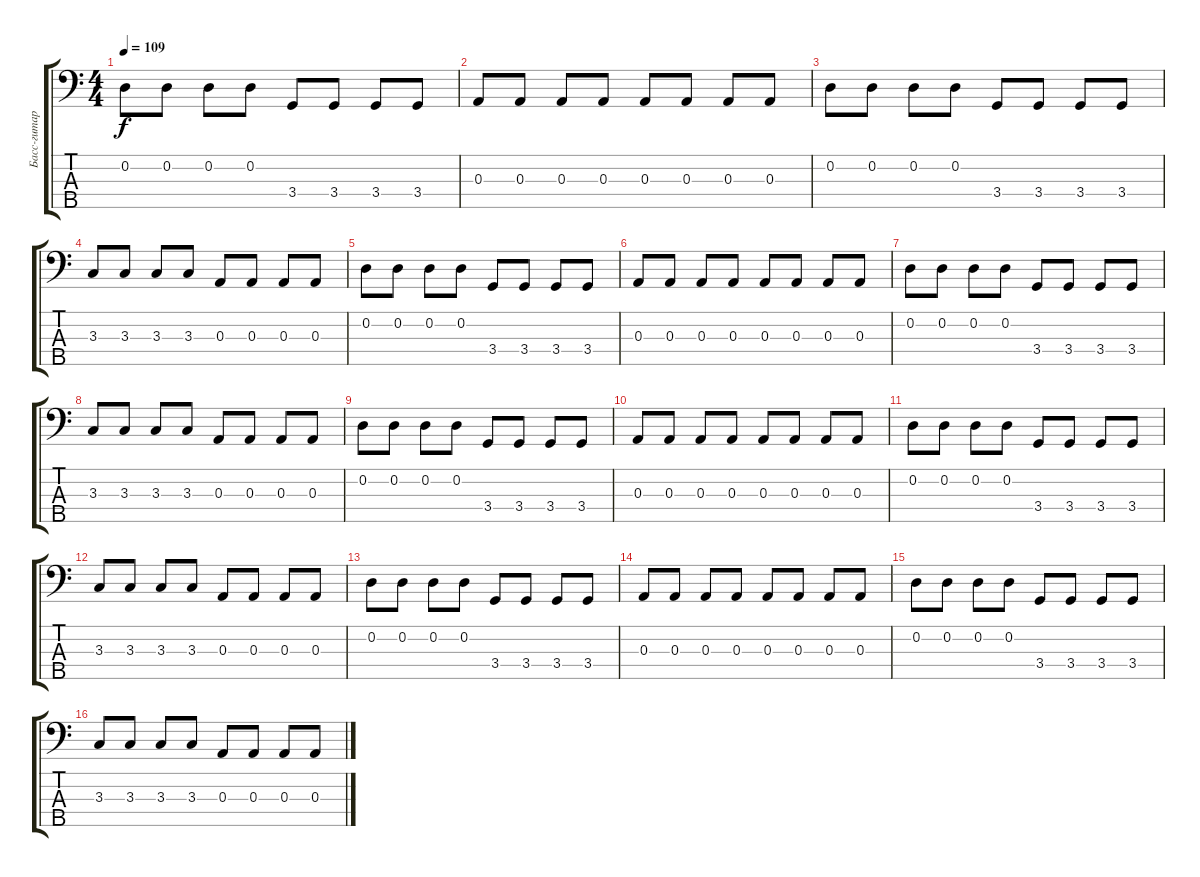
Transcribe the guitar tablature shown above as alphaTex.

\track ("Басс-гитара" "Басс-гитар") {instrument slapbass1}
\staff {score tabs}
\tuning (G2 D2 A1 E1 B0) {hide}
\ts (4 4)
\tempo 109
\clef f4
\ks c
0.2.8{dy f} 0.2.8 0.2.8 0.2.8 3.4.8 3.4.8 3.4.8 3.4.8 |
0.3.8 0.3.8 0.3.8 0.3.8 0.3.8 0.3.8 0.3.8 0.3.8 |
0.2.8 0.2.8 0.2.8 0.2.8 3.4.8 3.4.8 3.4.8 3.4.8 |
3.3.8 3.3.8 3.3.8 3.3.8 0.3.8 0.3.8 0.3.8 0.3.8 |
0.2.8 0.2.8 0.2.8 0.2.8 3.4.8 3.4.8 3.4.8 3.4.8 |
0.3.8 0.3.8 0.3.8 0.3.8 0.3.8 0.3.8 0.3.8 0.3.8 |
0.2.8 0.2.8 0.2.8 0.2.8 3.4.8 3.4.8 3.4.8 3.4.8 |
3.3.8 3.3.8 3.3.8 3.3.8 0.3.8 0.3.8 0.3.8 0.3.8 |
0.2.8 0.2.8 0.2.8 0.2.8 3.4.8 3.4.8 3.4.8 3.4.8 |
0.3.8 0.3.8 0.3.8 0.3.8 0.3.8 0.3.8 0.3.8 0.3.8 |
0.2.8 0.2.8 0.2.8 0.2.8 3.4.8 3.4.8 3.4.8 3.4.8 |
3.3.8 3.3.8 3.3.8 3.3.8 0.3.8 0.3.8 0.3.8 0.3.8 |
0.2.8 0.2.8 0.2.8 0.2.8 3.4.8 3.4.8 3.4.8 3.4.8 |
0.3.8 0.3.8 0.3.8 0.3.8 0.3.8 0.3.8 0.3.8 0.3.8 |
0.2.8 0.2.8 0.2.8 0.2.8 3.4.8 3.4.8 3.4.8 3.4.8 |
3.3.8 3.3.8 3.3.8 3.3.8 0.3.8 0.3.8 0.3.8 0.3.8
